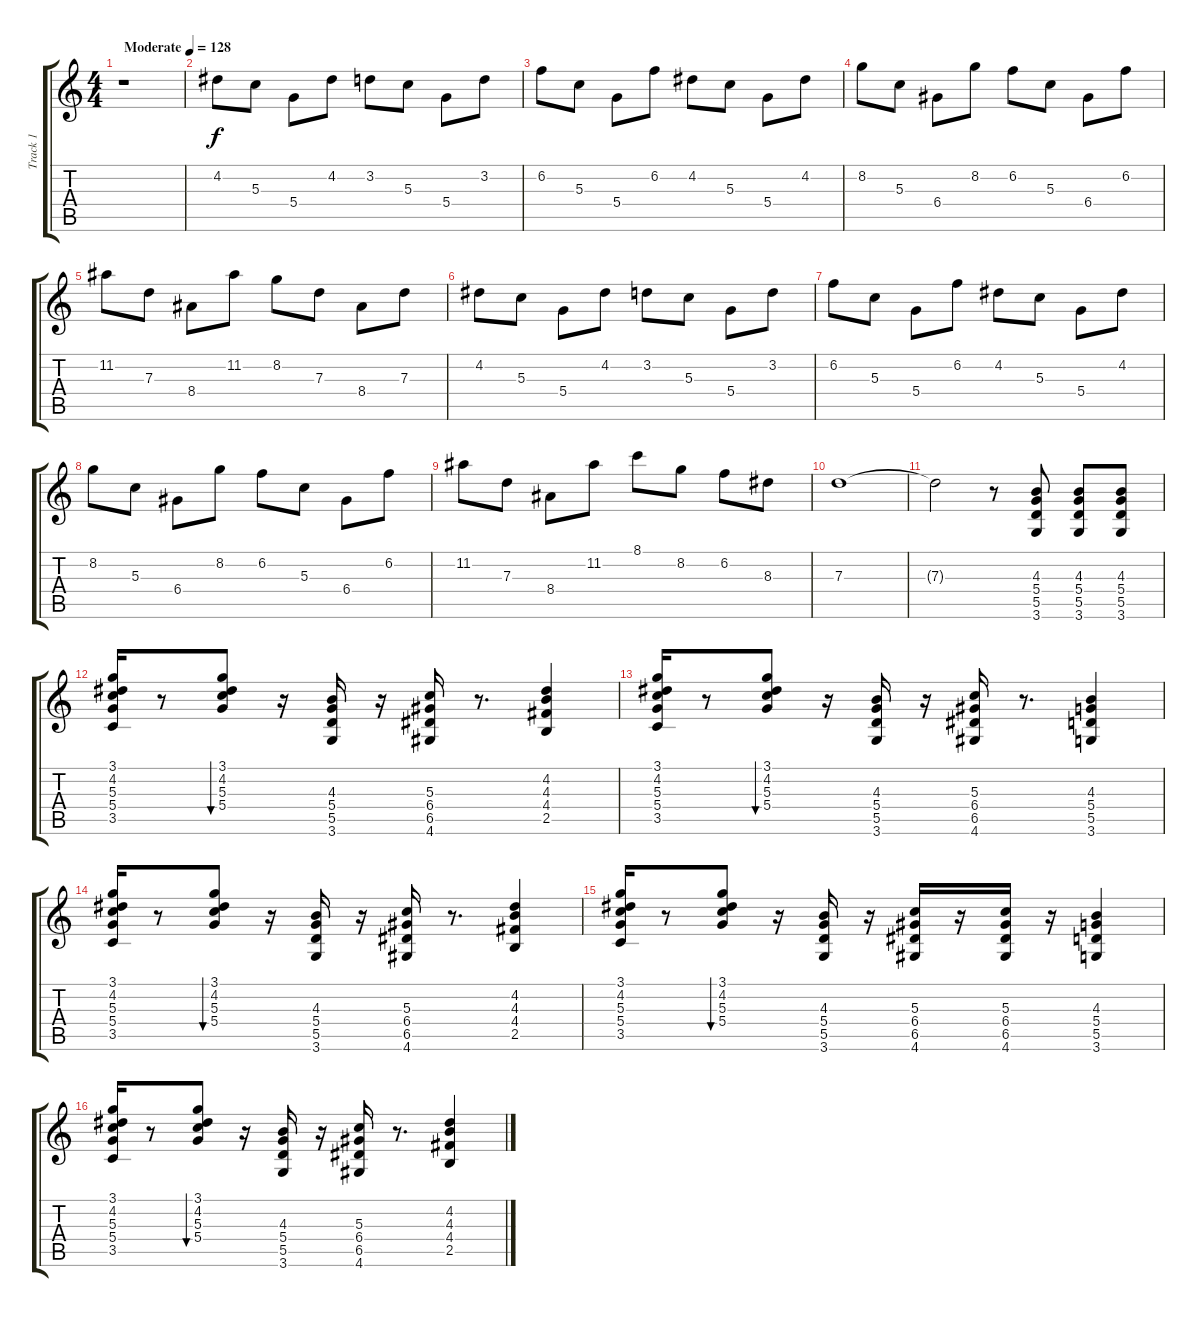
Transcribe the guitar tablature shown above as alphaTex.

\track ("Track 1" "Track 1") {instrument overdrivenguitar}
\staff {score tabs}
\tuning (E4 B3 G3 D3 A2 E2) {hide}
\ts (4 4)
\tempo (128 "Moderate")
\clef g2
\ks c
r.1{dy f instrument overdrivenguitar} |
4.2.8 5.3.8 5.4.8 4.2.8 3.2.8 5.3.8 5.4.8 3.2.8 |
6.2.8 5.3.8 5.4.8 6.2.8 4.2.8 5.3.8 5.4.8 4.2.8 |
8.2.8 5.3.8 6.4.8 8.2.8 6.2.8 5.3.8 6.4.8 6.2.8 |
11.2.8 7.3.8 8.4.8 11.2.8 8.2.8 7.3.8 8.4.8 7.3.8 |
4.2.8 5.3.8 5.4.8 4.2.8 3.2.8 5.3.8 5.4.8 3.2.8 |
6.2.8 5.3.8 5.4.8 6.2.8 4.2.8 5.3.8 5.4.8 4.2.8 |
8.2.8 5.3.8 6.4.8 8.2.8 6.2.8 5.3.8 6.4.8 6.2.8 |
11.2.8 7.3.8 8.4.8 11.2.8 8.1.8 8.2.8 6.2.8 8.3.8 |
7.3.1 |
7.3{t}.2 r.8 (4.3 5.4 5.5 3.6).8 (4.3 5.4 5.5 3.6).8 (4.3 5.4 5.5 3.6).8 |
(3.1 4.2 5.3 5.4 3.5).16 r.8 (3.1 4.2 5.3 5.4).8{bu 120} r.16 (4.3 5.4 5.5 3.6).16 r.16 (5.3 6.4 6.5 4.6).16 r.8{d} (4.2 4.3 4.4 2.5).4 |
(3.1 4.2 5.3 5.4 3.5).16 r.8 (3.1 4.2 5.3 5.4).8{bu 120} r.16 (4.3 5.4 5.5 3.6).16 r.16 (5.3 6.4 6.5 4.6).16 r.8{d} (4.3 5.4 5.5 3.6).4 |
(3.1 4.2 5.3 5.4 3.5).16 r.8 (3.1 4.2 5.3 5.4).8{bu 120} r.16 (4.3 5.4 5.5 3.6).16 r.16 (5.3 6.4 6.5 4.6).16 r.8{d} (4.2 4.3 4.4 2.5).4 |
(3.1 4.2 5.3 5.4 3.5).16 r.8 (3.1 4.2 5.3 5.4).8{bu 120} r.16 (4.3 5.4 5.5 3.6).16 r.16 (5.3 6.4 6.5 4.6).16 r.16 (5.3 6.4 6.5 4.6).16 r.16 (4.3 5.4 5.5 3.6).4 |
(3.1 4.2 5.3 5.4 3.5).16 r.8 (3.1 4.2 5.3 5.4).8{bu 120} r.16 (4.3 5.4 5.5 3.6).16 r.16 (5.3 6.4 6.5 4.6).16 r.8{d} (4.2 4.3 4.4 2.5).4
